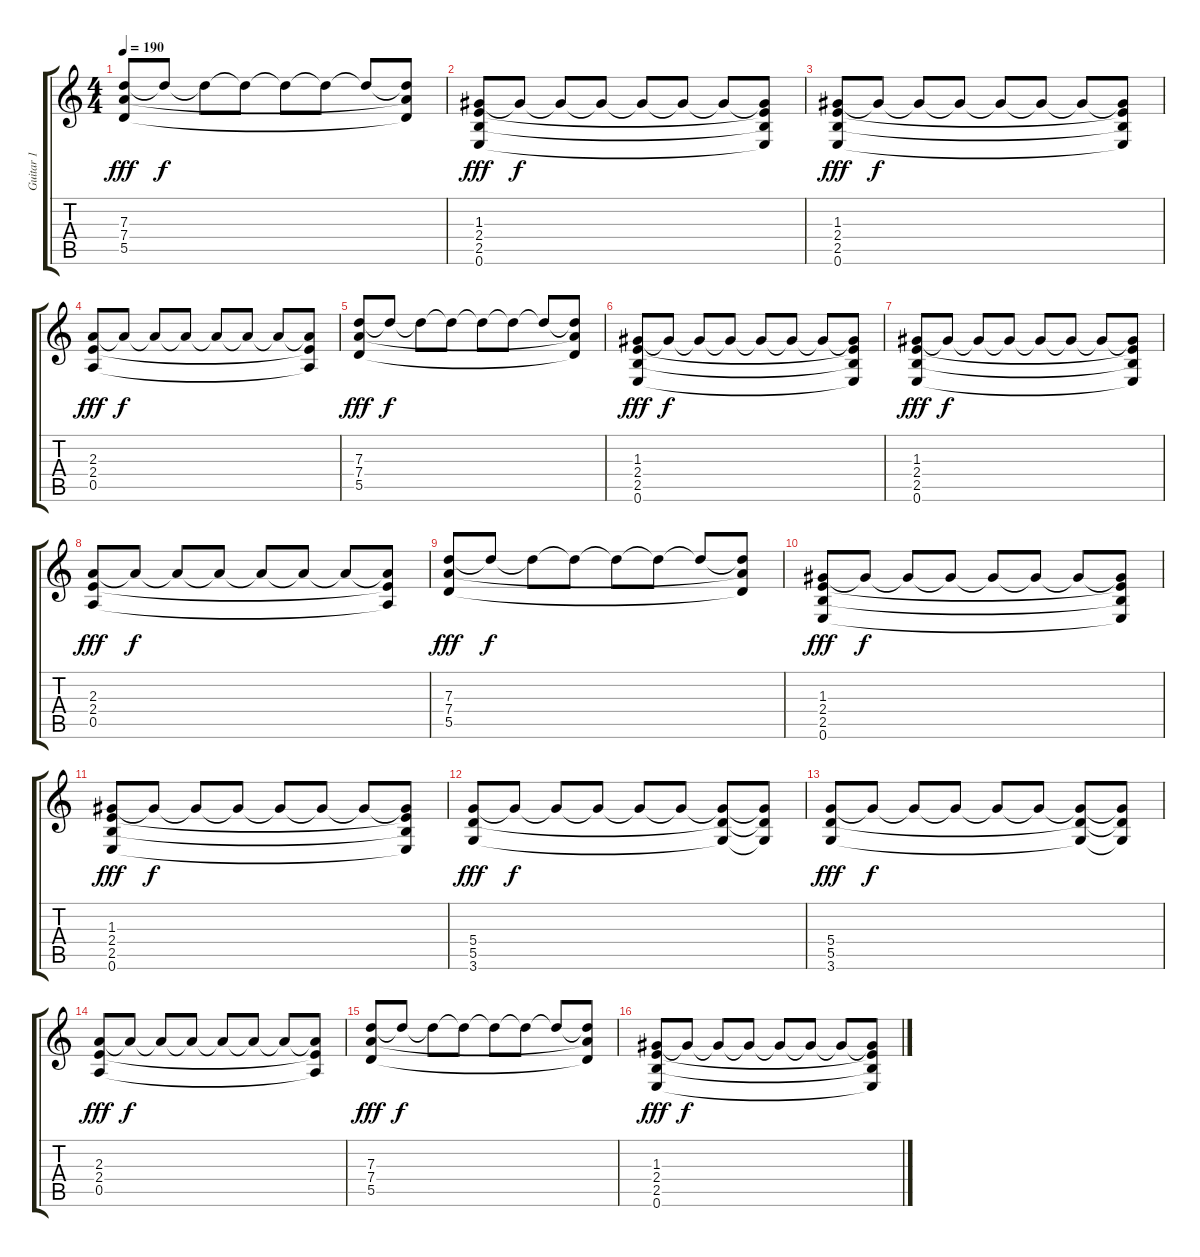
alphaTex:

\track ("Guitar 1" "Guitar 1") {instrument overdrivenguitar}
\staff {score tabs}
\tuning (E4 B3 G3 D3 A2 E2) {hide}
\ts (4 4)
\tempo 190
\clef g2
\ks c
(7.3 7.4 5.5).8{dy fff} 7.3{t}.8{dy f} 7.3{t}.8 7.3{t}.8 7.3{t}.8 7.3{t}.8 7.3{t}.8 (7.3{t} 7.4{t} 5.5{t}).8 |
(1.3 2.4 2.5 0.6).8{dy fff} 1.3{t}.8{dy f} 1.3{t}.8 1.3{t}.8 1.3{t}.8 1.3{t}.8 1.3{t}.8 (1.3{t} 2.4{t} 2.5{t} 0.6{t}).8 |
(1.3 2.4 2.5 0.6).8{dy fff} 1.3{t}.8{dy f} 1.3{t}.8 1.3{t}.8 1.3{t}.8 1.3{t}.8 1.3{t}.8 (1.3{t} 2.4{t} 2.5{t} 0.6{t}).8 |
(2.3 2.4 0.5).8{dy fff} 2.3{t}.8{dy f} 2.3{t}.8 2.3{t}.8 2.3{t}.8 2.3{t}.8 2.3{t}.8 (2.3{t} 2.4{t} 0.5{t}).8 |
(7.3 7.4 5.5).8{dy fff} 7.3{t}.8{dy f} 7.3{t}.8 7.3{t}.8 7.3{t}.8 7.3{t}.8 7.3{t}.8 (7.3{t} 7.4{t} 5.5{t}).8 |
(1.3 2.4 2.5 0.6).8{dy fff} 1.3{t}.8{dy f} 1.3{t}.8 1.3{t}.8 1.3{t}.8 1.3{t}.8 1.3{t}.8 (1.3{t} 2.4{t} 2.5{t} 0.6{t}).8 |
(1.3 2.4 2.5 0.6).8{dy fff} 1.3{t}.8{dy f} 1.3{t}.8 1.3{t}.8 1.3{t}.8 1.3{t}.8 1.3{t}.8 (1.3{t} 2.4{t} 2.5{t} 0.6{t}).8 |
(2.3 2.4 0.5).8{dy fff} 2.3{t}.8{dy f} 2.3{t}.8 2.3{t}.8 2.3{t}.8 2.3{t}.8 2.3{t}.8 (2.3{t} 2.4{t} 0.5{t}).8 |
(7.3 7.4 5.5).8{dy fff} 7.3{t}.8{dy f} 7.3{t}.8 7.3{t}.8 7.3{t}.8 7.3{t}.8 7.3{t}.8 (7.3{t} 7.4{t} 5.5{t}).8 |
(1.3 2.4 2.5 0.6).8{dy fff} 1.3{t}.8{dy f} 1.3{t}.8 1.3{t}.8 1.3{t}.8 1.3{t}.8 1.3{t}.8 (1.3{t} 2.4{t} 2.5{t} 0.6{t}).8 |
(1.3 2.4 2.5 0.6).8{dy fff} 1.3{t}.8{dy f} 1.3{t}.8 1.3{t}.8 1.3{t}.8 1.3{t}.8 1.3{t}.8 (1.3{t} 2.4{t} 2.5{t} 0.6{t}).8 |
(5.4 5.5 3.6).8{dy fff} 5.4{t}.8{dy f} 5.4{t}.8 5.4{t}.8 5.4{t}.8 5.4{t}.8 (5.4{t} 5.5{t} 3.6{t}).8 (5.4{t} 5.5{t} 3.6{t}).8 |
(5.4 5.5 3.6).8{dy fff} 5.4{t}.8{dy f} 5.4{t}.8 5.4{t}.8 5.4{t}.8 5.4{t}.8 (5.4{t} 5.5{t} 3.6{t}).8 (5.4{t} 5.5{t} 3.6{t}).8 |
(2.3 2.4 0.5).8{dy fff} 2.3{t}.8{dy f} 2.3{t}.8 2.3{t}.8 2.3{t}.8 2.3{t}.8 2.3{t}.8 (2.3{t} 2.4{t} 0.5{t}).8 |
(7.3 7.4 5.5).8{dy fff} 7.3{t}.8{dy f} 7.3{t}.8 7.3{t}.8 7.3{t}.8 7.3{t}.8 7.3{t}.8 (7.3{t} 7.4{t} 5.5{t}).8 |
(1.3 2.4 2.5 0.6).8{dy fff} 1.3{t}.8{dy f} 1.3{t}.8 1.3{t}.8 1.3{t}.8 1.3{t}.8 1.3{t}.8 (1.3{t} 2.4{t} 2.5{t} 0.6{t}).8
